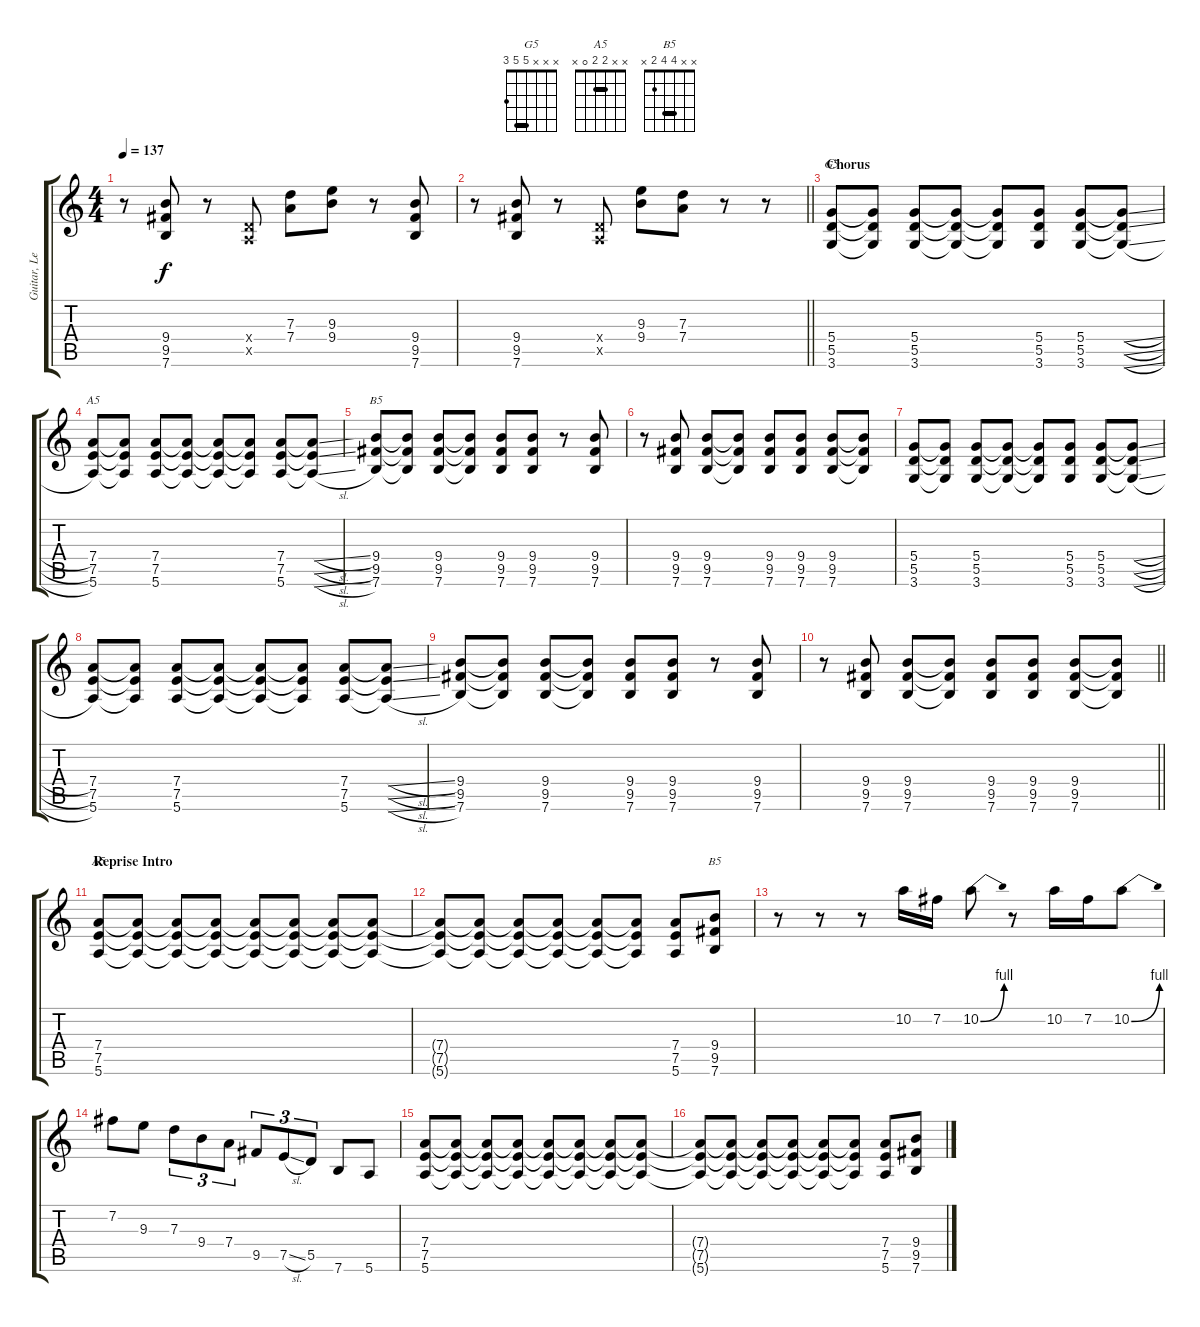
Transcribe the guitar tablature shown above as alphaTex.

\track ("Guitar, Lead" "Guitar, Le") {instrument distortionguitar}
\staff {score tabs}
\tuning (E4 B3 G3 D3 A2 E2) {hide}
\chord ("G5" x x x 5 5 3) {barre 5}
\chord ("A5" x x x 7 7 5) {firstfret 5 barre 7}
\chord ("B5" x x x 9 9 7) {firstfret 7 barre 9}
\chord ("A5" x x 2 2 0 x) {barre 2}
\chord ("B5" x x 4 4 2 x) {barre 4}
\ts (4 4)
\tempo 137
\clef g2
\ks c
r.8{dy f} (9.4 9.5 7.6).8 r.8 (0.4{x} 0.5{x}).8 (7.3 7.4).8 (9.3 9.4).8 r.8 (9.4 9.5 7.6).8 |
\barLineRight lightlight
r.8 (9.4 9.5 7.6).8 r.8 (0.4{x} 0.5{x}).8 (9.3 9.4).8 (7.3 7.4).8 r.8 r.8 |
\section ("" "Chorus")
(5.4 5.5 3.6).8{ch "G5"} (5.4{t} 5.5{t} 3.6{t}).8 (5.4 5.5 3.6).8 (5.4{t} 5.5{t} 3.6{t}).8 (5.4{t} 5.5{t} 3.6{t}).8 (5.4 5.5 3.6).8 (5.4 5.5 3.6).8 (5.4{sl t} 5.5{sl t} 3.6{sl t}).8 |
(7.4 7.5 5.6).8{ch "A5"} (7.4{t} 7.5{t} 5.6{t}).8 (7.4 7.5 5.6).8 (7.4{t} 7.5{t} 5.6{t}).8 (7.4{t} 7.5{t} 5.6{t}).8 (7.4{t} 7.5{t} 5.6{t}).8 (7.4 7.5 5.6).8 (7.4{sl t} 7.5{sl t} 5.6{sl t}).8 |
(9.4 9.5 7.6).8{ch "B5"} (9.4{t} 9.5{t} 7.6{t}).8 (9.4 9.5 7.6).8 (9.4{t} 9.5{t} 7.6{t}).8 (9.4 9.5 7.6).8 (9.4 9.5 7.6).8 r.8 (9.4 9.5 7.6).8 |
r.8 (9.4 9.5 7.6).8 (9.4 9.5 7.6).8 (9.4{t} 9.5{t} 7.6{t}).8 (9.4 9.5 7.6).8 (9.4 9.5 7.6).8 (9.4 9.5 7.6).8 (9.4{t} 9.5{t} 7.6{t}).8 |
(5.4 5.5 3.6).8 (5.4{t} 5.5{t} 3.6{t}).8 (5.4 5.5 3.6).8 (5.4{t} 5.5{t} 3.6{t}).8 (5.4{t} 5.5{t} 3.6{t}).8 (5.4 5.5 3.6).8 (5.4 5.5 3.6).8 (5.4{sl t} 5.5{sl t} 3.6{sl t}).8 |
(7.4 7.5 5.6).8 (7.4{t} 7.5{t} 5.6{t}).8 (7.4 7.5 5.6).8 (7.4{t} 7.5{t} 5.6{t}).8 (7.4{t} 7.5{t} 5.6{t}).8 (7.4{t} 7.5{t} 5.6{t}).8 (7.4 7.5 5.6).8 (7.4{sl t} 7.5{sl t} 5.6{sl t}).8 |
(9.4 9.5 7.6).8 (9.4{t} 9.5{t} 7.6{t}).8 (9.4 9.5 7.6).8 (9.4{t} 9.5{t} 7.6{t}).8 (9.4 9.5 7.6).8 (9.4 9.5 7.6).8 r.8 (9.4 9.5 7.6).8 |
\barLineRight lightlight
r.8 (9.4 9.5 7.6).8 (9.4 9.5 7.6).8 (9.4{t} 9.5{t} 7.6{t}).8 (9.4 9.5 7.6).8 (9.4 9.5 7.6).8 (9.4 9.5 7.6).8 (9.4{t} 9.5{t} 7.6{t}).8 |
\section ("" "Reprise Intro")
(7.4 7.5 5.6).8{ch "A5"} (7.4{t} 7.5{t} 5.6{t}).8 (7.4{t} 7.5{t} 5.6{t}).8 (7.4{t} 7.5{t} 5.6{t}).8 (7.4{t} 7.5{t} 5.6{t}).8 (7.4{t} 7.5{t} 5.6{t}).8 (7.4{t} 7.5{t} 5.6{t}).8 (7.4{t} 7.5{t} 5.6{t}).8 |
(7.4{t} 7.5{t} 5.6{t}).8 (7.4{t} 7.5{t} 5.6{t}).8 (7.4{t} 7.5{t} 5.6{t}).8 (7.4{t} 7.5{t} 5.6{t}).8 (7.4{t} 7.5{t} 5.6{t}).8 (7.4{t} 7.5{t} 5.6{t}).8 (7.4 7.5 5.6).8 (9.4 9.5 7.6).8{ch "B5"} |
r.8 r.8 r.8 10.2.16 7.2.16 10.2{be (bend 0 0 60 4)}.8 r.8 10.2.16 7.2.16 10.2{be (bend 0 0 60 4)}.8 |
7.2.8 9.3.8 7.3.8{tu (3 2)} 9.4.8{tu (3 2)} 7.4.8{tu (3 2)} 9.5.8{tu (3 2)} 7.5{sl}.8{tu (3 2)} 5.5.8{tu (3 2)} 7.6.8 5.6.8 |
(7.4 7.5 5.6).8 (7.4{t} 7.5{t} 5.6{t}).8 (7.4{t} 7.5{t} 5.6{t}).8 (7.4{t} 7.5{t} 5.6{t}).8 (7.4{t} 7.5{t} 5.6{t}).8 (7.4{t} 7.5{t} 5.6{t}).8 (7.4{t} 7.5{t} 5.6{t}).8 (7.4{t} 7.5{t} 5.6{t}).8 |
(7.4{t} 7.5{t} 5.6{t}).8 (7.4{t} 7.5{t} 5.6{t}).8 (7.4{t} 7.5{t} 5.6{t}).8 (7.4{t} 7.5{t} 5.6{t}).8 (7.4{t} 7.5{t} 5.6{t}).8 (7.4{t} 7.5{t} 5.6{t}).8 (7.4 7.5 5.6).8 (9.4 9.5 7.6).8
